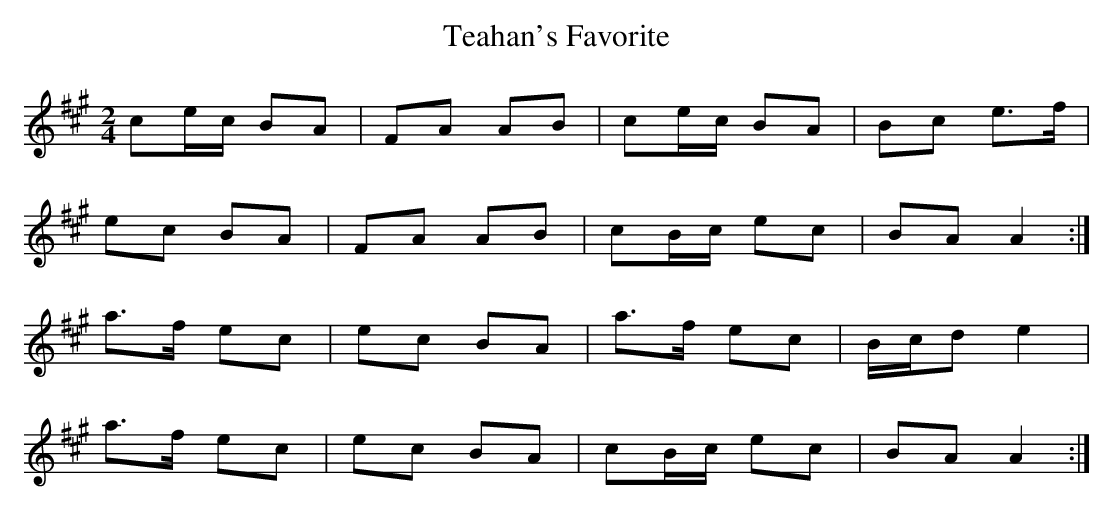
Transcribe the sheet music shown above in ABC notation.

X:1
T: Teahan's Favorite
L: 1/8
M: 2/4
K: A
ce/c/ BA|FA AB|ce/c/ BA|Bc e>f|
ec BA|FA AB|cB/c/ ec|BA A2 :|
a>f ec|ec BA|a>f ec|B/c/d e2|
a>f ec|ec BA|cB/c/ ec|BA A2 :|
